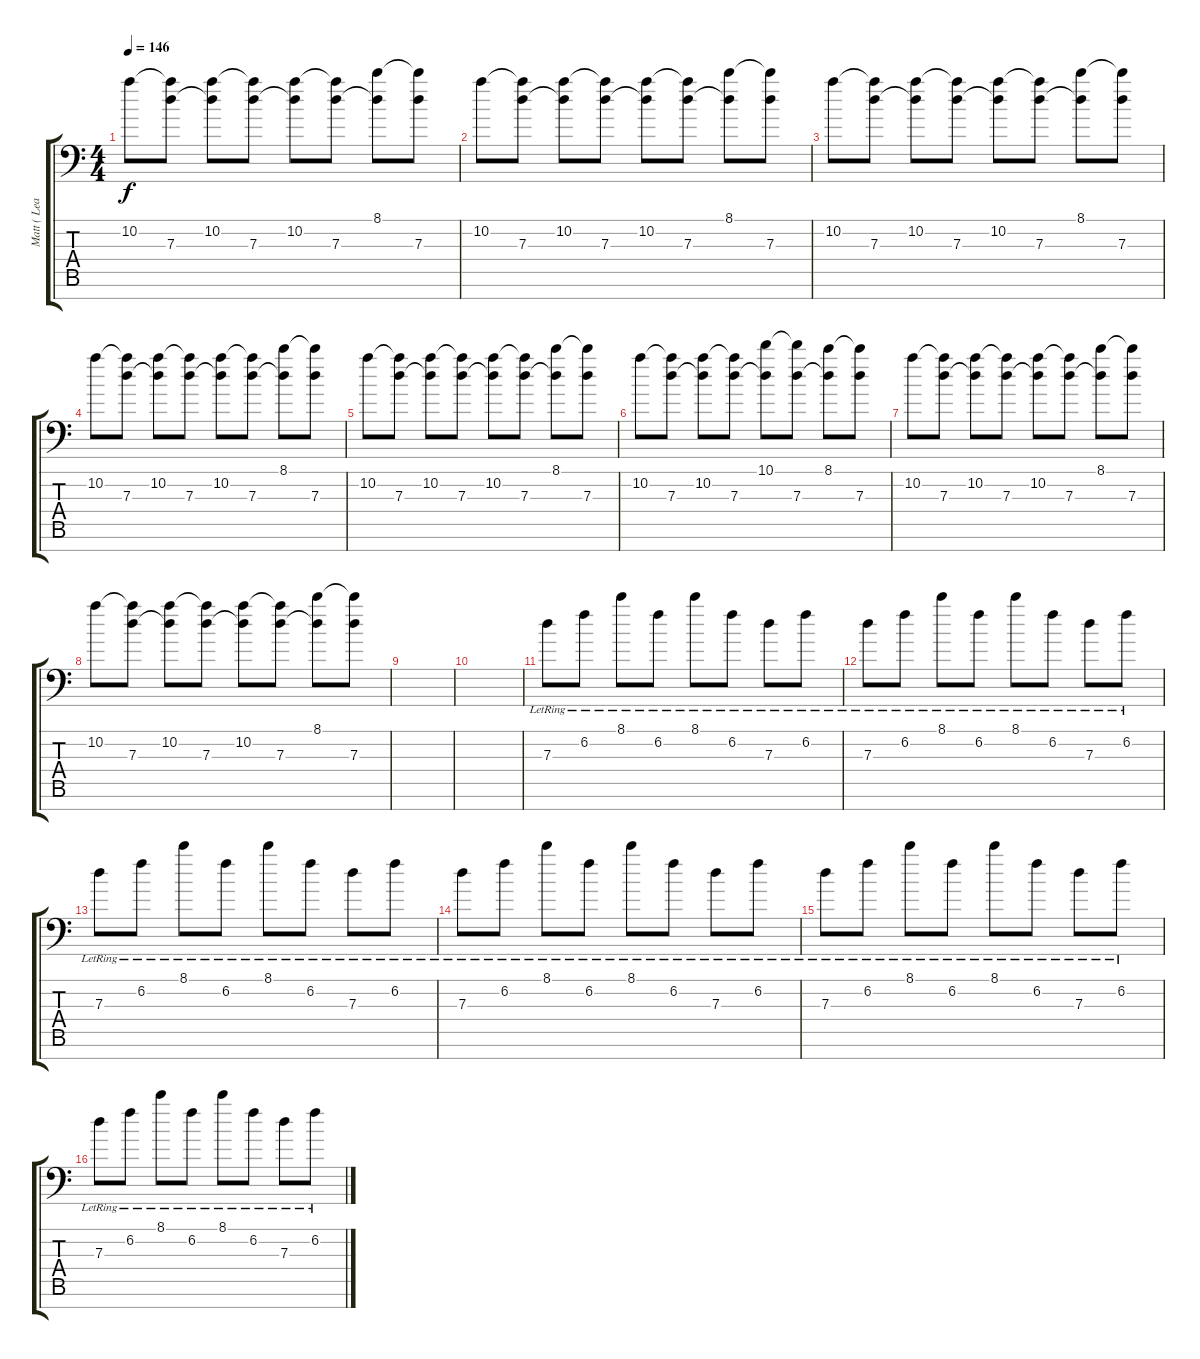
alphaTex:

\track ("Matt ( Lead )" "Matt ( Lea") {instrument distortionguitar}
\staff {score tabs}
\tuning (E4 B3 G3 D3 A2 E2 A1) {hide}
\ts (4 4)
\tempo 146
\clef f4
\ks c
10.2.8{dy f} (10.2{t} 7.3).8 (10.2 7.3{t}).8 (10.2{t} 7.3).8 (10.2 7.3{t}).8 (10.2{t} 7.3).8 (8.1 7.3{t}).8 (8.1{t} 7.3).8 |
10.2.8 (10.2{t} 7.3).8 (10.2 7.3{t}).8 (10.2{t} 7.3).8 (10.2 7.3{t}).8 (10.2{t} 7.3).8 (8.1 7.3{t}).8 (8.1{t} 7.3).8 |
10.2.8 (10.2{t} 7.3).8 (10.2 7.3{t}).8 (10.2{t} 7.3).8 (10.2 7.3{t}).8 (10.2{t} 7.3).8 (8.1 7.3{t}).8 (8.1{t} 7.3).8 |
10.2.8 (10.2{t} 7.3).8 (10.2 7.3{t}).8 (10.2{t} 7.3).8 (10.2 7.3{t}).8 (10.2{t} 7.3).8 (8.1 7.3{t}).8 (8.1{t} 7.3).8 |
10.2.8 (10.2{t} 7.3).8 (10.2 7.3{t}).8 (10.2{t} 7.3).8 (10.2 7.3{t}).8 (10.2{t} 7.3).8 (8.1 7.3{t}).8 (8.1{t} 7.3).8 |
10.2.8 (10.2{t} 7.3).8 (10.2 7.3{t}).8 (10.2{t} 7.3).8 (10.1 7.3{t}).8 (10.1{t} 7.3).8 (8.1 7.3{t}).8 (8.1{t} 7.3).8 |
10.2.8 (10.2{t} 7.3).8 (10.2 7.3{t}).8 (10.2{t} 7.3).8 (10.2 7.3{t}).8 (10.2{t} 7.3).8 (8.1 7.3{t}).8 (8.1{t} 7.3).8 |
10.2.8 (10.2{t} 7.3).8 (10.2 7.3{t}).8 (10.2{t} 7.3).8 (10.2 7.3{t}).8 (10.2{t} 7.3).8 (8.1 7.3{t}).8 (8.1{t} 7.3).8 |
|
|
7.3{lr}.8{volume 11} 6.2{lr}.8 8.1{lr}.8 6.2{lr}.8 8.1{lr}.8 6.2{lr}.8 7.3{lr}.8 6.2{lr}.8 |
7.3{lr}.8 6.2{lr}.8 8.1{lr}.8 6.2{lr}.8 8.1{lr}.8 6.2{lr}.8 7.3{lr}.8 6.2{lr}.8 |
7.3{lr}.8 6.2{lr}.8 8.1{lr}.8 6.2{lr}.8 8.1{lr}.8 6.2{lr}.8 7.3{lr}.8 6.2{lr}.8 |
7.3{lr}.8 6.2{lr}.8 8.1{lr}.8 6.2{lr}.8 8.1{lr}.8 6.2{lr}.8 7.3{lr}.8 6.2{lr}.8 |
7.3{lr}.8 6.2{lr}.8 8.1{lr}.8 6.2{lr}.8 8.1{lr}.8 6.2{lr}.8 7.3{lr}.8 6.2{lr}.8 |
7.3{lr}.8 6.2{lr}.8 8.1{lr}.8 6.2{lr}.8 8.1{lr}.8 6.2{lr}.8 7.3{lr}.8 6.2{lr}.8
